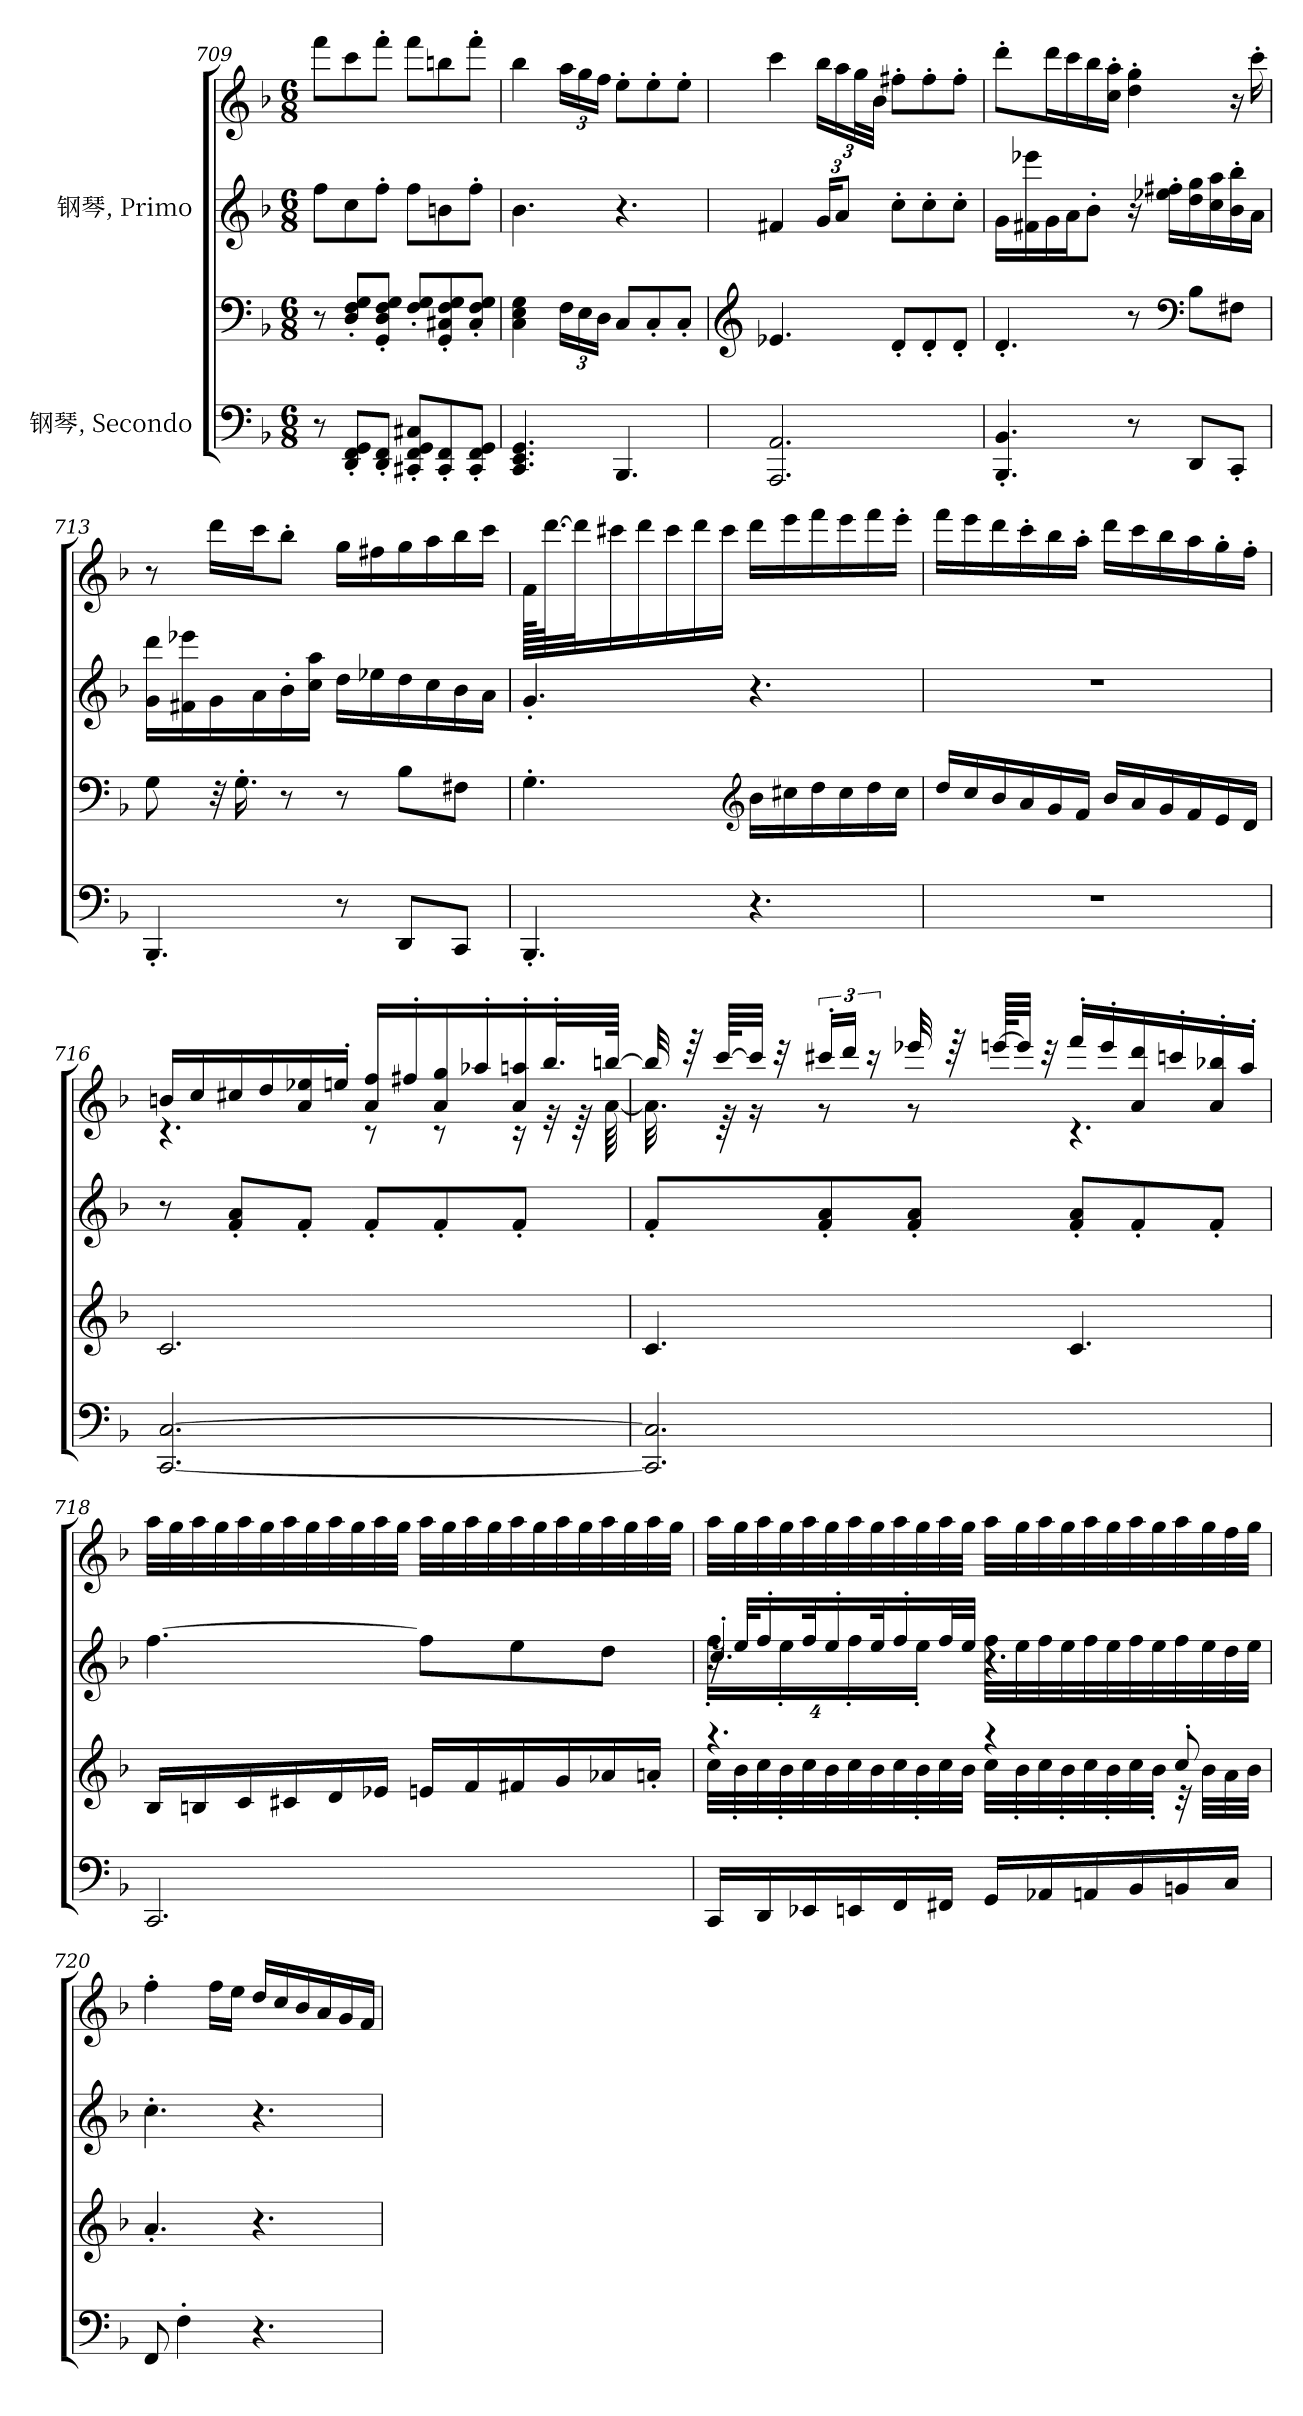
**kern	**kern	**kern	**kern
*part2	*part2	*part1	*part1
*staff4	*staff3	*staff2	*staff1
*I"钢琴, Secondo	*	*I"钢琴, Primo	*
!!LO:LB:g=z
*clefF4	*clefF4	*clefG2	*clefG2
*k[b-]	*k[b-]	*k[b-]	*k[b-]
*M6/8	*M6/8	*M6/8	*M6/8
=709	=709	=709	=709
8r	8r	8ff\L	8fff\L
8DD/' 8FF/' 8GG/'L	8D/' 8F/' 8G/'L	8cc\	8ccc\
8DD/' 8FF/'J	8GG/' 8D/' 8F/' 8G/'J	8ff'\J	8fff'\J
8CC#X/' 8FF/' 8GG/' 8C#X/'L	8F/' 8G/'L	8ff\L	8fff\L
8CC#/' 8FF/'	8GG/' 8C#X/' 8F/' 8G/'	8bn\	8bbn\
8CC#/' 8FF/' 8GG/'J	8C#/' 8F/' 8G/'J	8ff'\J	8fff'\J
=710	=710	=710	=710
4.CC/ 4.EE/ 4.GG/	4C\ 4E\ 4G\	4.b-\	4bb-\
*	*Xbrackettup	*	*Xbrackettup
.	24F\LL	.	24aa\LL
.	24E\	.	24gg\
.	24D\JJ	.	24ff\JJ
4.BBB-/	8C/L	4.r	8ee'\L
.	8C'/	.	8ee'\
.	8C'/J	.	8ee'\J
=711	=711	=711	=711
*	*clefG2	*	*
2.AAA/ 2.AA/	4.e-X/	4f#X/	4ccc\
*	*	*Xbrackettup	*
*	*	*	*MM93
.	.	24g/KL	24bb-\LL
.	.	12a/J	24aa\
.	.	.	48gg\L
.	.	.	48b-\JJJ
.	8d'/L	8cc'\L	8ff#X'\L
.	8d'/	8cc'\	8ff#'\
.	8d'/J	8cc'\J	8ff#'\J
!!LO:PB:g=z
=712	=712	=712	=712
4.BBB-/' 4.BB-/'	4.d'/	16g\LL	8ddd'\L
.	.	16f#X\ 16eee-X\	.
.	.	16g\	16ddd\L
.	.	16a\J	16ccc\
.	.	8b-'\J	16bb-\
.	.	.	16cc\' 16aa\'JJ
8r	8r	16r	4dd\' 4gg\'
.	.	16ee-X\' 16ff#X\'LL	.
*	*clefF4	*	*
8DD/L	8B-\L	16dd\ 16gg\	.
.	.	16cc\ 16aa\	.
8CC'/J	8F#X\J	16b-\' 16bb-\'	16r
.	.	16a\JJ	16ccc'\
=713	=713	=713	=713
4.BBB-'/	8G\	16g\ 16ddd\LL	8r
.	.	16f#X\ 16eee-X\	.
.	32r	16g\	16ddd\LL
.	16.G'\	.	.
.	.	16a\	16ccc\J
.	8r	16b-'\	8bb-'\J
.	.	16cc\ 16aa\JJ	.
8r	8r	16dd\LL	16gg\LL
.	.	16ee-X\	16ff#X\
8DD/L	8B-\L	16dd\	16gg\
.	.	16cc\	16aa\
8CC/J	8F#X\J	16b-\	16bb-\
.	.	16a\JJ	16ccc\JJ
!!LO:LB:g=z
=714	=714	=714	=714
4.BBB-'/	4.G'\	4.g'/	128f\KLLLL
.	.	.	[64.ddd\J
.	.	.	32ddd\J]
.	.	.	16ccc#X\
.	.	.	16ddd\
.	.	.	16ccc#\
.	.	.	16ddd\
.	.	.	16ccc#\JJ
*	*clefG2	*	*
4.r	16b-\LL	4.r	16ddd\LL
.	16cc#X\	.	16eee\
.	16dd\	.	16fff\
.	16cc#\	.	16eee\
.	16dd\	.	16fff\
.	16cc#\JJ	.	16eee'\JJ
=715	=715	=715	=715
2.r	16dd/LL	2.r	16fff\LL
.	16cc/	.	16eee\
.	16b-/	.	16ddd\
.	16a/	.	16ccc'\
.	16g/	.	16bb-\
.	16f/JJ	.	16aa'\JJ
.	16b-/LL	.	16ddd\LL
.	16a/	.	16ccc\
.	16g/	.	16bb-\
.	16f/	.	16aa\
.	16e/	.	16gg'\
.	16d/JJ	.	16ff'\JJ
!!LO:LB:g=z
=716	=716	=716	=716
*	*	*	*^
[2.CC/ [2.C/	2.c/	8r	16bn/LL	4.r
.	.	.	16cc/	.
.	.	8f/' 8a/'L	16cc#X/	.
.	.	.	16dd/	.
.	.	8f'/J	16a/ 16ee-X/	.
.	.	.	16een'/JJ	.
.	.	8f'/L	16a/ 16ff/LL	8r
.	.	.	16ff#X'/	.
.	.	8f'/	16a/ 16gg/	8r
.	.	.	16aa-X'/	.
.	.	8f'/J	16a/' 16aan/'	16r
.	.	.	32.bb-'/L	32r
.	.	.	.	64r
.	.	.	[64bbn/JJJk	[64a\
!!LO:PB:g=z	!!
=717	=717	=717	=717	=717
2.CC/] 2.C/]	4.c/	8f'/L	32bb/]	32.a\]
.	.	.	64r	.
.	.	.	[64ccc/KLLL	64r
.	.	.	32ccc/JJJ]	16r
.	.	.	32r	.
*	*	*	*brackettup	*
.	.	8f/' 8a/'	24ccc#X'/LL	8r
.	.	.	24ddd/JJ	.
.	.	.	24r	.
.	.	8f/' 8a/'J	32eee-X/	8r
.	.	.	64r	.
.	.	.	[64eeen/KLLL	.
.	.	.	32eee/JJJ]	.
.	.	.	32r	.
.	4.c/	8f/' 8a/'L	16fff'/LL	4.r
.	.	.	16eee'/	.
.	.	8f'/	16a/ 16ddd/	.
.	.	.	16cccn'/	.
.	.	8f'/J	16a/' 16bb-X/'	.
.	.	.	16aa'/JJ	.
*	*	*	*v	*v
!!LO:LB:g=z
=718	=718	=718	=718
2.CC/	16B-/LL	[4.ff\	32aa\LLL
.	.	.	32gg\
.	16Bn/	.	32aa\
.	.	.	32gg\
.	16c/	.	32aa\
.	.	.	32gg\
.	16c#X/	.	32aa\
.	.	.	32gg\
.	16d/	.	32aa\
.	.	.	32gg\
.	16e-X/JJ	.	32aa\
.	.	.	32gg\JJJ
.	16en/LL	8ff\L]	32aa\LLL
.	.	.	32gg\
.	16f/	.	32aa\
.	.	.	32gg\
.	16f#X/	8ee\	32aa\
.	.	.	32gg\
.	16g/	.	32aa\
.	.	.	32gg\
.	16a-X/	8dd\J	32aa\
.	.	.	32gg\
.	16an'/JJ	.	32aa\
.	.	.	32gg\JJJ
!!LO:LB:g=z
=719	=719	=719	=719
*	*^	*^	*
*	*	*	*	*^	*
16CC/LL	4.r	32cc\LLL	32r	32%3ff'\L	4.cc'/	32aa\LLL
.	.	32b-'\	32ee/KLL	.	.	32gg\
16DD/	.	32cc\	16ff'/	.	.	32aa\
.	.	32b-'\	.	32%3ee'\	.	32gg\
16EE-X/	.	32cc\	32ff/K	.	.	32aa\
.	.	32b-\	16ee'/	.	.	32gg\
*	*	*	*	*	*	*MM95
16EEn/	.	32cc\	.	32%3ff'\	.	32aa\
.	.	32b-\	32ee/K	.	.	32gg\
16FF/	.	32cc\	16ff'/	.	.	32aa\
.	.	32b-'\	.	32%3ee'\J	.	32gg\
16FF#X/JJ	.	32cc\	32ff/L	.	.	32aa\
.	.	32b-\JJJ	32ee/JJJ	.	.	32gg\JJJ
*	*	*	*	*	*	*MM90
16GG/LL	4r	32cc\LLL	4.r	32ff\LLL	4.r	32aa\LLL
.	.	32b-'\	.	32ee\	.	32gg\
16AA-X/	.	32cc\	.	32ff\	.	32aa\
.	.	32b-'\	.	32ee\	.	32gg\
16AAn/	.	32cc\	.	32ff\	.	32aa\
.	.	32b-'\	.	32ee\	.	32gg\
*	*	*	*	*	*	*MM85
16BB-/	.	32cc\	.	32ff\	.	32aa\
.	.	32b-'\JJJ	.	32ee\	.	32gg\
16BBn/	8cc'/	32r	.	32ff\	.	32aa\
.	.	32b-\LLL	.	32ee\	.	32gg\
16C/JJ	.	32a\	.	32dd\	.	32ff\
.	.	32b-\JJJ	.	32ee\JJJ	.	32gg\JJJ
*	*v	*v	*	*	*	*
*	*	*v	*v	*v	*
=720	=720	=720	=720
*	*	*	*MM100
8FF/	4.a'/	4.cc'\	4ff'\
4F'\	.	.	.
.	.	.	16ff\LL
.	.	.	16ee\JJ
4.r	4.r	4.r	16dd/LL
.	.	.	16cc/
.	.	.	16b-/
.	.	.	16a/
.	.	.	16g/
.	.	.	16f/JJ
=	=	=	=
*-	*-	*-	*-
